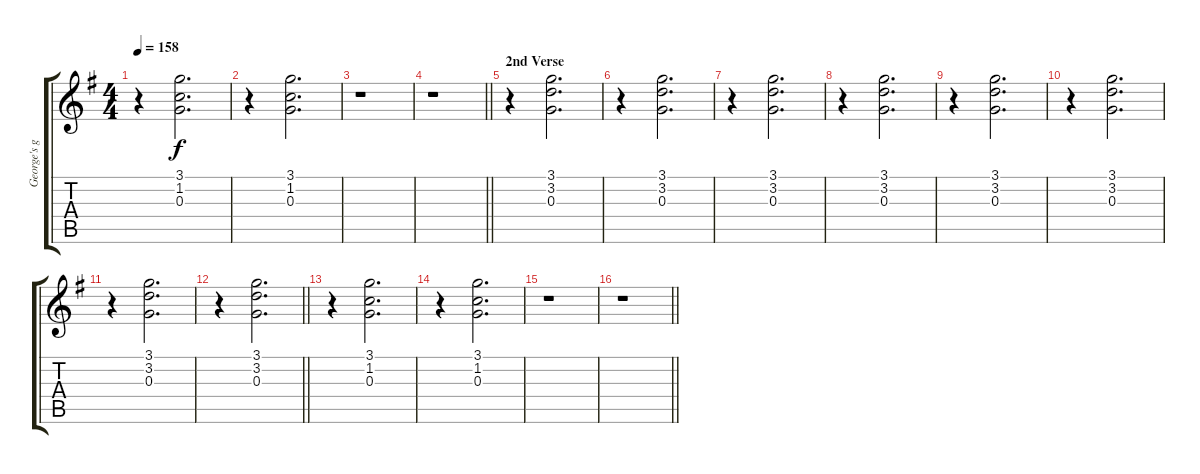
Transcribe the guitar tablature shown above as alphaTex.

\track ("George's guitar" "George's g") {instrument overdrivenguitar}
\staff {score tabs}
\tuning (E4 B3 G3 D3 A2 E2) {hide}
\ts (4 4)
\tempo 158
\clef g2
\ks g
r.4{dy f} (3.1 1.2 0.3).2{d} |
r.4 (3.1 1.2 0.3).2{d} |
r.1 |
\barLineRight lightlight
r.1 |
\section ("" "2nd Verse")
r.4 (3.1 3.2 0.3).2{d} |
r.4 (3.1 3.2 0.3).2{d} |
r.4 (3.1 3.2 0.3).2{d} |
r.4 (3.1 3.2 0.3).2{d} |
r.4 (3.1 3.2 0.3).2{d} |
r.4 (3.1 3.2 0.3).2{d} |
r.4 (3.1 3.2 0.3).2{d} |
\barLineRight lightlight
r.4 (3.1 3.2 0.3).2{d} |
r.4 (3.1 1.2 0.3).2{d} |
r.4 (3.1 1.2 0.3).2{d} |
r.1 |
\barLineRight lightlight
r.1
